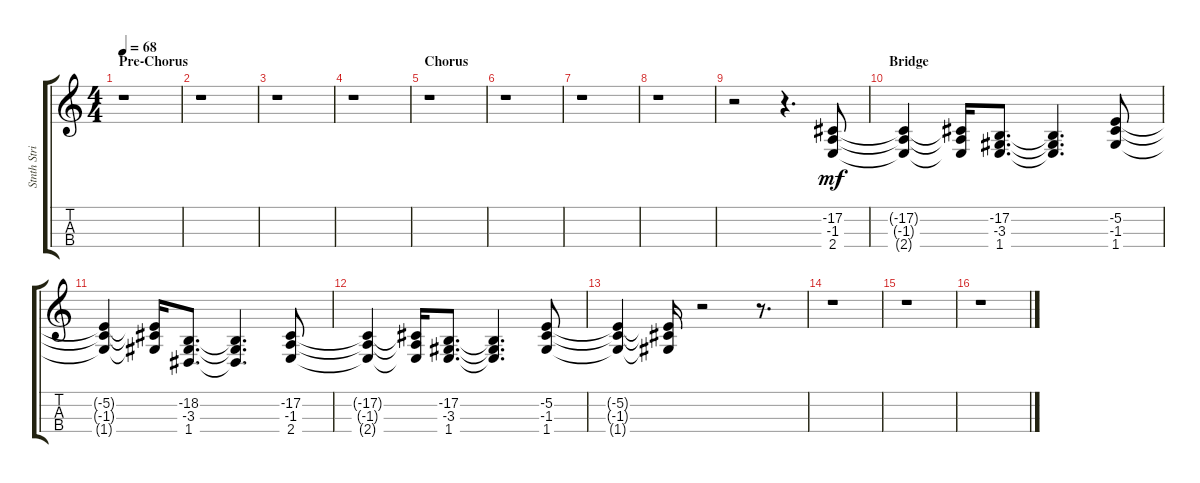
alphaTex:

\track ("Stnth Strings" "Stnth Stri") {instrument synthstrings1}
\staff {score tabs}
\tuning (E5 A4 D4 G3) {hide}
\ts (4 4)
\section ("" "Pre-Chorus")
\tempo 68
\clef g2
\ks aminor
r.1{dy mf} |
r.1 |
r.1 |
r.1 |
\section ("" "Chorus")
r.1 |
r.1 |
r.1 |
r.1 |
r.2 r.4{d} (-17.2 -1.3 2.4).8 |
\section ("" "Bridge")
(-17.2{t} -1.3{t} 2.4{t}).4 (-17.2{t} -1.3{t} 2.4{t}).16 (-17.2 -3.3 1.4).8{d} (-17.2{t} -3.3{t} 1.4{t}).4{d} (-5.2 -1.3 1.4).8 |
(-5.2{t} -1.3{t} 1.4{t}).4 (-5.2{t} -1.3{t} 1.4{t}).16 (-18.2 -3.3 1.4).8{d} (-18.2{t} -3.3{t} 1.4{t}).4{d} (-17.2 -1.3 2.4).8 |
(-17.2{t} -1.3{t} 2.4{t}).4 (-17.2{t} -1.3{t} 2.4{t}).16 (-17.2 -3.3 1.4).8{d} (-17.2{t} -3.3{t} 1.4{t}).4{d} (-5.2 -1.3 1.4).8 |
(-5.2{t} -1.3{t} 1.4{t}).4 (-5.2{t} -1.3{t} 1.4{t}).16 r.2 r.8{d} |
r.1 |
r.1 |
r.1
